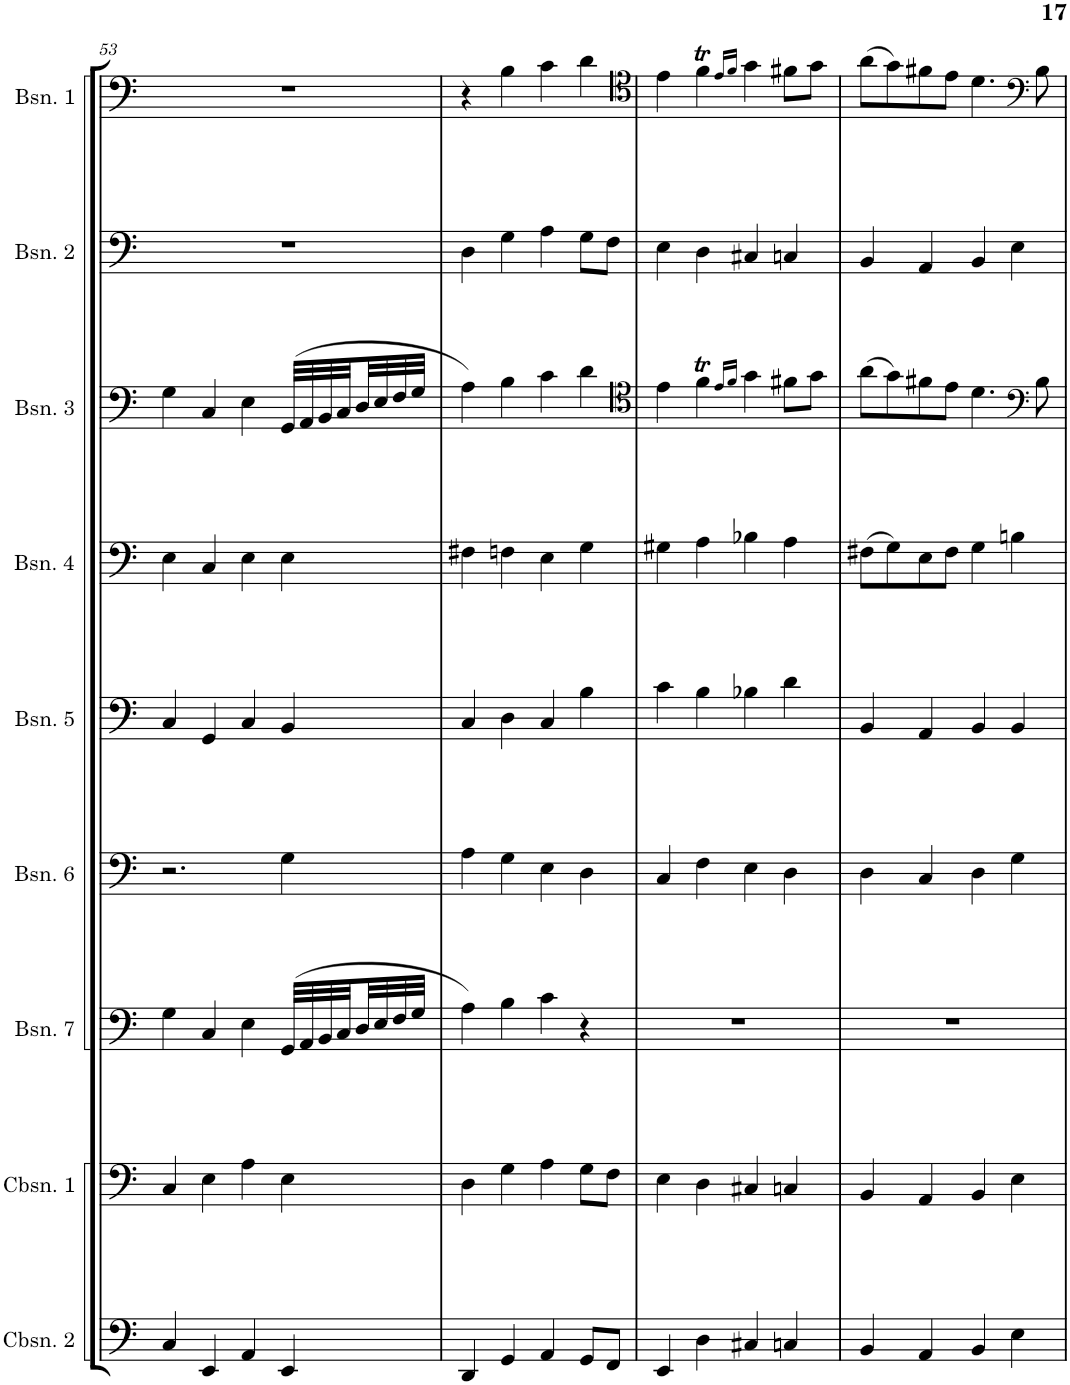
**kern	**kern	**kern	**kern	**kern	**kern	**kern	**kern	**kern
*part9	*part8	*part7	*part6	*part5	*part4	*part3	*part2	*part1
*staff9	*staff8	*staff7	*staff6	*staff5	*staff4	*staff3	*staff2	*staff1
*I"Contrabassoon 2	*I"Contrabassoon 1	*I"Bassoon 7	*I"Bassoon 6	*I"Bassoon 5	*I"Bassoon 4	*I"Bassoon 3	*I"Bassoon 2	*I"Bassoon 1
*I'Cbsn. 2	*I'Cbsn. 1	*I'Bsn. 7	*I'Bsn. 6	*I'Bsn. 5	*I'Bsn. 4	*I'Bsn. 3	*I'Bsn. 2	*I'Bsn. 1
!!LO:PB:g=z
*clefF4	*clefF4	*clefF4	*clefF4	*clefF4	*clefF4	*clefF4	*clefF4	*clefF4
*Trd7c12	*Trd7c12	*	*	*	*	*	*	*
*k[]	*k[]	*k[]	*k[]	*k[]	*k[]	*k[]	*k[]	*k[]
*M4/4	*M4/4	*M4/4	*M4/4	*M4/4	*M4/4	*M4/4	*M4/4	*M4/4
=53	=53	=53	=53	=53	=53	=53	=53	=53
4C/	4C/	4G\	2.r	4C/	4E\	4G\	1r	1r
4EE/	4E\	4C/	.	4GG/	4C/	4C/	.	.
4AA/	4A\	4E\	.	4C/	4E\	4E\	.	.
4EE/	4E\	(32GG/LLL	4G\	4BB/	4E\	(32GG/LLL	.	.
.	.	32AA/	.	.	.	32AA/	.	.
.	.	32BB/	.	.	.	32BB/	.	.
.	.	32C/	.	.	.	32C/	.	.
.	.	32D/	.	.	.	32D/	.	.
.	.	32E/	.	.	.	32E/	.	.
.	.	32F/	.	.	.	32F/	.	.
.	.	32G/JJJ	.	.	.	32G/JJJ	.	.
=54	=54	=54	=54	=54	=54	=54	=54	=54
4DD/	4D\	4A\)	4A\	4C/	4F#X\	4A\)	4D\	4r
4GG/	4G\	4B\	4G\	4D\	4Fn\	4B\	4G\	4B\
4AA/	4A\	4c\	4E\	4C/	4E\	4c\	4A\	4c\
8GG/L	8G\L	4r	4D\	4B\	4G\	4d\	8G\L	4d\
8FF/J	8F\J	.	.	.	.	.	8F\J	.
=55	=55	=55	=55	=55	=55	=55	=55	=55
*	*	*	*	*	*	*clefC4	*	*clefC4
4EE/	4E\	1r	4C/	4c\	4G#X\	4e\	4E\	4e\
4D\	4D\	.	4F\	4B\	4A\	4fT\	4D\	4fT\
.	.	.	.	.	.	16qe/LL	.	16qe/LL
.	.	.	.	.	.	16qf/JJ	.	16qf/JJ
4C#X/	4C#X/	.	4E\	4B-X\	4B-X\	4g\	4C#X/	4g\
4Cn/	4Cn/	.	4D\	4d\	4A\	8f#X\L	4Cn/	8f#X\L
.	.	.	.	.	.	8g\J	.	8g\J
=56	=56	=56	=56	=56	=56	=56	=56	=56
4BB/	4BB/	1r	4D\	4BB/	(8F#X\L	(8a\L	4BB/	(8a\L
.	.	.	.	.	8G\)	8g\)	.	8g\)
4AA/	4AA/	.	4C/	4AA/	8E\	8f#X\	4AA/	8f#X\
.	.	.	.	.	8F#\J	8e\J	.	8e\J
4BB/	4BB/	.	4D\	4BB/	4G\	4.d\	4BB/	4.d\
4E\	4E\	.	4G\	4BB/	4Bn\	.	4E\	.
*	*	*	*	*	*	*clefF4	*	*clefF4
.	.	.	.	.	.	8B\	.	8B\
=	=	=	=	=	=	=	=	=
*-	*-	*-	*-	*-	*-	*-	*-	*-
